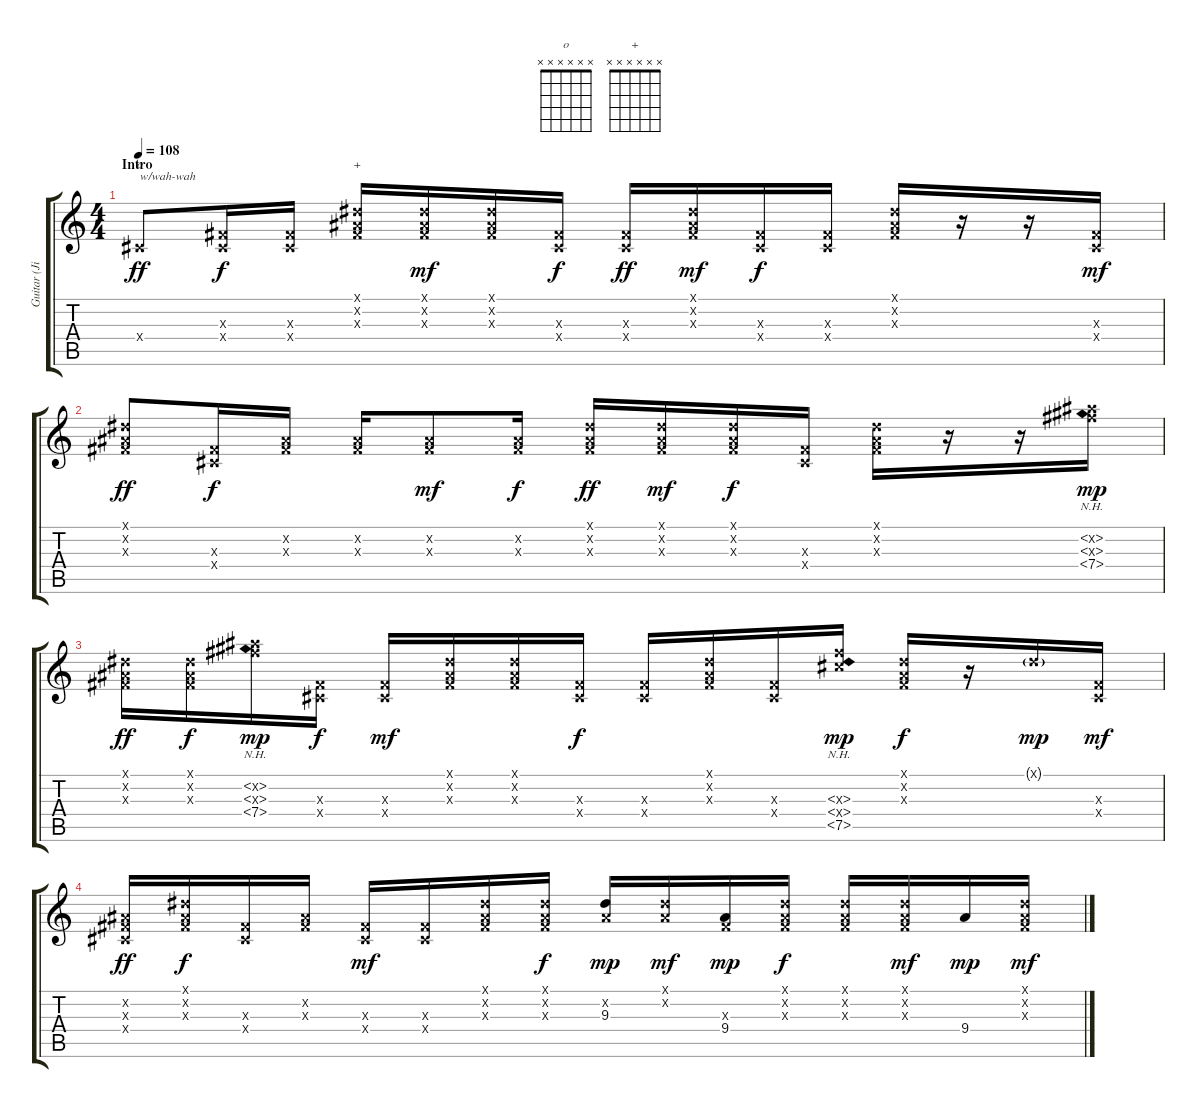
\track ("Guitar (Jimi Hendrix)" "Guitar (Ji") {instrument overdrivenguitar}
\staff {score tabs}
\tuning (Eb4 Bb3 Gb3 Db3 Ab2 Eb2) {hide}
\chord ("o" x x x x x x) {firstfret 0}
\chord ("+" x x x x x x) {firstfret 0}
\ts (4 4)
\section ("" "Intro")
\tempo 108
\clef g2
\ks c
0.4{x}.8{ch "o" txt "w/wah-wah" dy ff instrument overdrivenguitar} (0.3{x} 0.4{x}).16{dy f} (0.3{x} 0.4{x}).16 (0.1{x} 0.2{x} 0.3{x}).16{ch "+"} (0.1{x} 0.2{x} 0.3{x}).16{dy mf} (0.1{x} 0.2{x} 0.3{x}).16 (0.3{x} 0.4{x}).16{dy f} (0.3{x} 0.4{x}).16{dy ff} (0.1{x} 0.2{x} 0.3{x}).16{dy mf} (0.3{x} 0.4{x}).16{dy f} (0.3{x} 0.4{x}).16 (0.1{x} 0.2{x} 0.3{x}).16 r.16 r.16 (0.3{x} 0.4{x}).16{dy mf} |
(0.1{x} 0.2{x} 0.3{x}).8{dy ff} (0.3{x} 0.4{x}).16{dy f} (0.2{x} 0.3{x}).16 (0.2{x} 0.3{x}).16 (0.2{x} 0.3{x}).8{dy mf} (0.2{x} 0.3{x}).16{dy f} (0.1{x} 0.2{x} 0.3{x}).16{dy ff} (0.1{x} 0.2{x} 0.3{x}).16{dy mf} (0.1{x} 0.2{x} 0.3{x}).16{dy f} (0.3{x} 0.4{x}).16 (0.1{x} 0.2{x} 0.3{x}).16 r.16 r.16 (0.2{nh x} 0.3{nh x} 7.4{nh}).16{dy mp} |
(0.1{x} 0.2{x} 0.3{x}).16{dy ff} (0.1{x} 0.2{x} 0.3{x}).16{dy f} (0.2{nh x} 0.3{nh x} 7.4{nh}).16{dy mp} (0.3{x} 0.4{x}).16{dy f} (0.3{x} 0.4{x}).16{dy mf} (0.1{x} 0.2{x} 0.3{x}).16 (0.1{x} 0.2{x} 0.3{x}).16 (0.3{x} 0.4{x}).16{dy f} (0.3{x} 0.4{x}).16 (0.1{x} 0.2{x} 0.3{x}).16 (0.3{x} 0.4{x}).16 (0.3{nh x} 0.4{nh x} 7.5{nh}).16{dy mp} (0.1{x} 0.2{x} 0.3{x}).16{dy f} r.16 0.1{g x}.16{dy mp} (0.3{x} 0.4{x}).16{dy mf} |
(0.2{x} 0.3{x} 0.4{x}).16{dy ff} (0.1{x} 0.2{x} 0.3{x}).16{dy f} (0.3{x} 0.4{x}).16 (0.2{x} 0.3{x}).16 (0.3{x} 0.4{x}).16{dy mf} (0.3{x} 0.4{x}).16 (0.1{x} 0.2{x} 0.3{x}).16 (0.1{x} 0.2{x} 0.3{x}).16{dy f} (0.2{x} 9.3).16{dy mp} (0.1{x} 0.2{x}).16{dy mf} (0.3{x} 9.4).16{dy mp} (0.1{x} 0.2{x} 0.3{x}).16{dy f} (0.1{x} 0.2{x} 0.3{x}).16 (0.1{x} 0.2{x} 0.3{x}).16{dy mf} 9.4.16{dy mp} (0.1{x} 0.2{x} 0.3{x}).16{dy mf}
